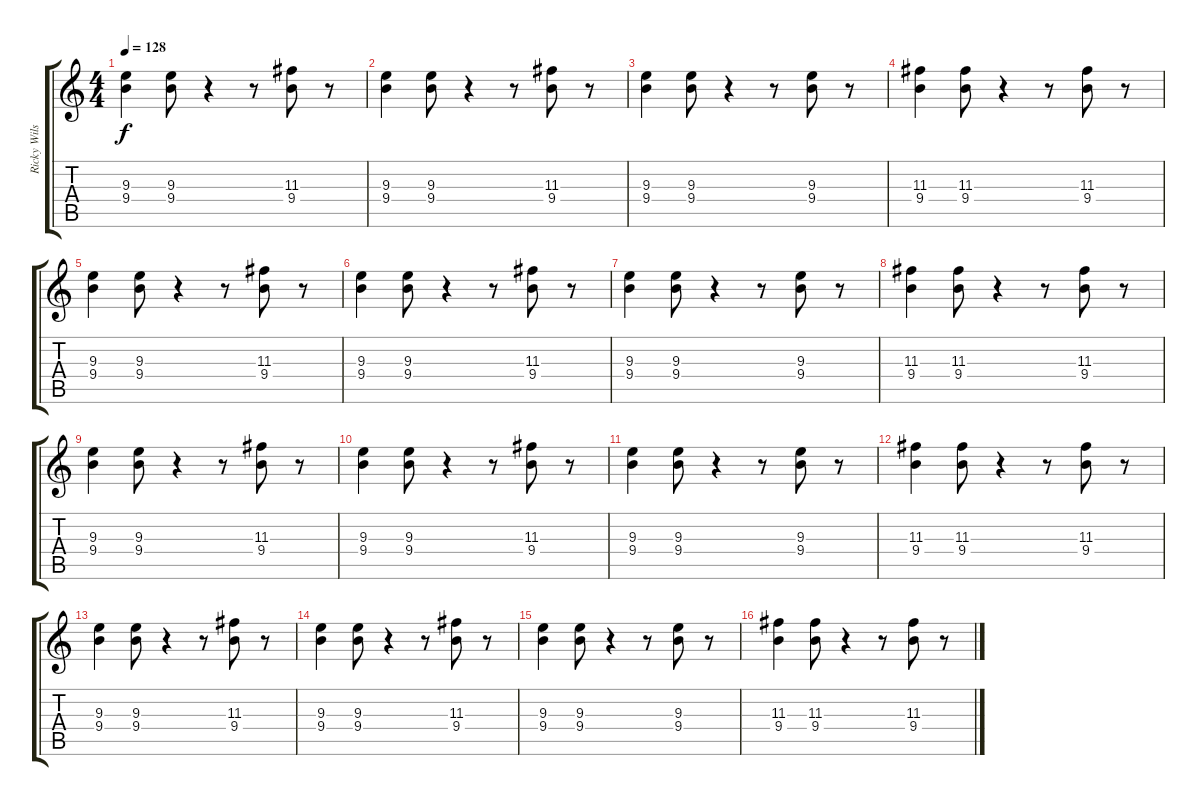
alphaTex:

\track ("Ricky Wilson (guitar)" "Ricky Wils") {instrument electricguitarjazz}
\staff {score tabs}
\tuning (E4 B3 G3 D3 A2 E2) {hide}
\ts (4 4)
\tempo 128
\clef g2
\ks c
(9.3 9.4).4{dy f} (9.3 9.4).8 r.4 r.8 (11.3 9.4).8 r.8 |
(9.3 9.4).4 (9.3 9.4).8 r.4 r.8 (11.3 9.4).8 r.8 |
(9.3 9.4).4 (9.3 9.4).8 r.4 r.8 (9.3 9.4).8 r.8 |
(11.3 9.4).4 (11.3 9.4).8 r.4 r.8 (11.3 9.4).8 r.8 |
(9.3 9.4).4 (9.3 9.4).8 r.4 r.8 (11.3 9.4).8 r.8 |
(9.3 9.4).4 (9.3 9.4).8 r.4 r.8 (11.3 9.4).8 r.8 |
(9.3 9.4).4 (9.3 9.4).8 r.4 r.8 (9.3 9.4).8 r.8 |
(11.3 9.4).4 (11.3 9.4).8 r.4 r.8 (11.3 9.4).8 r.8 |
(9.3 9.4).4 (9.3 9.4).8 r.4 r.8 (11.3 9.4).8 r.8 |
(9.3 9.4).4 (9.3 9.4).8 r.4 r.8 (11.3 9.4).8 r.8 |
(9.3 9.4).4 (9.3 9.4).8 r.4 r.8 (9.3 9.4).8 r.8 |
(11.3 9.4).4 (11.3 9.4).8 r.4 r.8 (11.3 9.4).8 r.8 |
(9.3 9.4).4 (9.3 9.4).8 r.4 r.8 (11.3 9.4).8 r.8 |
(9.3 9.4).4 (9.3 9.4).8 r.4 r.8 (11.3 9.4).8 r.8 |
(9.3 9.4).4 (9.3 9.4).8 r.4 r.8 (9.3 9.4).8 r.8 |
(11.3 9.4).4 (11.3 9.4).8 r.4 r.8 (11.3 9.4).8 r.8
